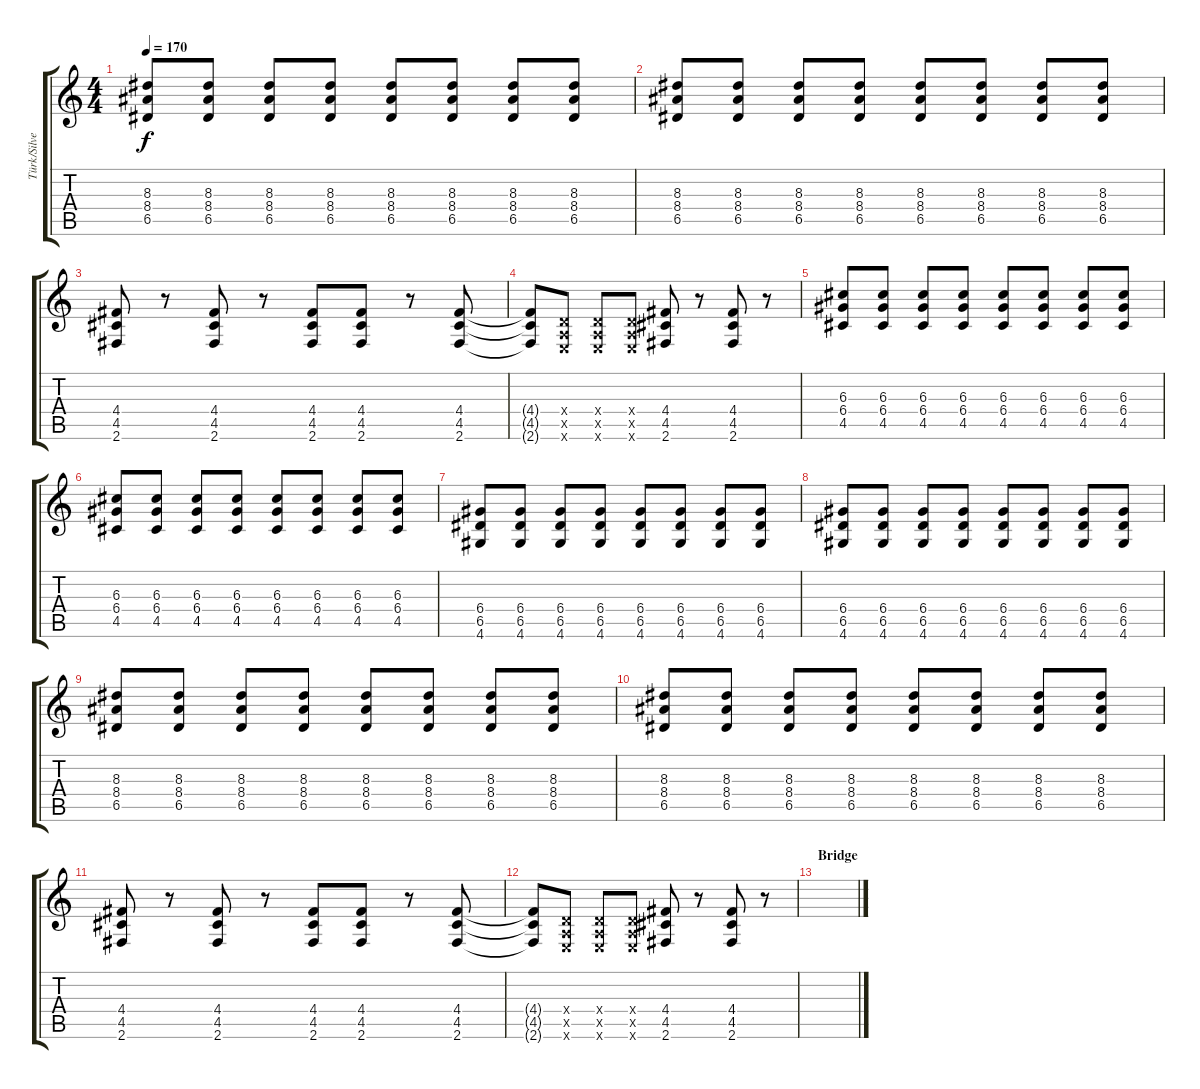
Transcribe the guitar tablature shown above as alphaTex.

\track ("Türk/Silver 2" "Türk/Silve") {instrument distortionguitar}
\staff {score tabs}
\tuning (E4 B3 G3 D3 A2 E2) {hide}
\ts (4 4)
\tempo 170
\clef g2
\ks c
(8.3 8.4 6.5).8{dy f} (8.3 8.4 6.5).8 (8.3 8.4 6.5).8 (8.3 8.4 6.5).8 (8.3 8.4 6.5).8 (8.3 8.4 6.5).8 (8.3 8.4 6.5).8 (8.3 8.4 6.5).8 |
(8.3 8.4 6.5).8 (8.3 8.4 6.5).8 (8.3 8.4 6.5).8 (8.3 8.4 6.5).8 (8.3 8.4 6.5).8 (8.3 8.4 6.5).8 (8.3 8.4 6.5).8 (8.3 8.4 6.5).8 |
(4.4 4.5 2.6).8 r.8 (4.4 4.5 2.6).8 r.8 (4.4 4.5 2.6).8 (4.4 4.5 2.6).8 r.8 (4.4 4.5 2.6).8 |
(4.4{t} 4.5{t} 2.6{t}).8 (0.4{x} 0.5{x} 0.6{x}).8 (0.4{x} 0.5{x} 0.6{x}).8 (0.4{x} 0.5{x} 0.6{x}).8 (4.4 4.5 2.6).8 r.8 (4.4 4.5 2.6).8 r.8 |
(6.3 6.4 4.5).8 (6.3 6.4 4.5).8 (6.3 6.4 4.5).8 (6.3 6.4 4.5).8 (6.3 6.4 4.5).8 (6.3 6.4 4.5).8 (6.3 6.4 4.5).8 (6.3 6.4 4.5).8 |
(6.3 6.4 4.5).8 (6.3 6.4 4.5).8 (6.3 6.4 4.5).8 (6.3 6.4 4.5).8 (6.3 6.4 4.5).8 (6.3 6.4 4.5).8 (6.3 6.4 4.5).8 (6.3 6.4 4.5).8 |
(6.4 6.5 4.6).8 (6.4 6.5 4.6).8 (6.4 6.5 4.6).8 (6.4 6.5 4.6).8 (6.4 6.5 4.6).8 (6.4 6.5 4.6).8 (6.4 6.5 4.6).8 (6.4 6.5 4.6).8 |
(6.4 6.5 4.6).8 (6.4 6.5 4.6).8 (6.4 6.5 4.6).8 (6.4 6.5 4.6).8 (6.4 6.5 4.6).8 (6.4 6.5 4.6).8 (6.4 6.5 4.6).8 (6.4 6.5 4.6).8 |
(8.3 8.4 6.5).8 (8.3 8.4 6.5).8 (8.3 8.4 6.5).8 (8.3 8.4 6.5).8 (8.3 8.4 6.5).8 (8.3 8.4 6.5).8 (8.3 8.4 6.5).8 (8.3 8.4 6.5).8 |
(8.3 8.4 6.5).8 (8.3 8.4 6.5).8 (8.3 8.4 6.5).8 (8.3 8.4 6.5).8 (8.3 8.4 6.5).8 (8.3 8.4 6.5).8 (8.3 8.4 6.5).8 (8.3 8.4 6.5).8 |
(4.4 4.5 2.6).8 r.8 (4.4 4.5 2.6).8 r.8 (4.4 4.5 2.6).8 (4.4 4.5 2.6).8 r.8 (4.4 4.5 2.6).8 |
(4.4{t} 4.5{t} 2.6{t}).8 (0.4{x} 0.5{x} 0.6{x}).8 (0.4{x} 0.5{x} 0.6{x}).8 (0.4{x} 0.5{x} 0.6{x}).8 (4.4 4.5 2.6).8 r.8 (4.4 4.5 2.6).8 r.8 |
\section ("" "Bridge")
